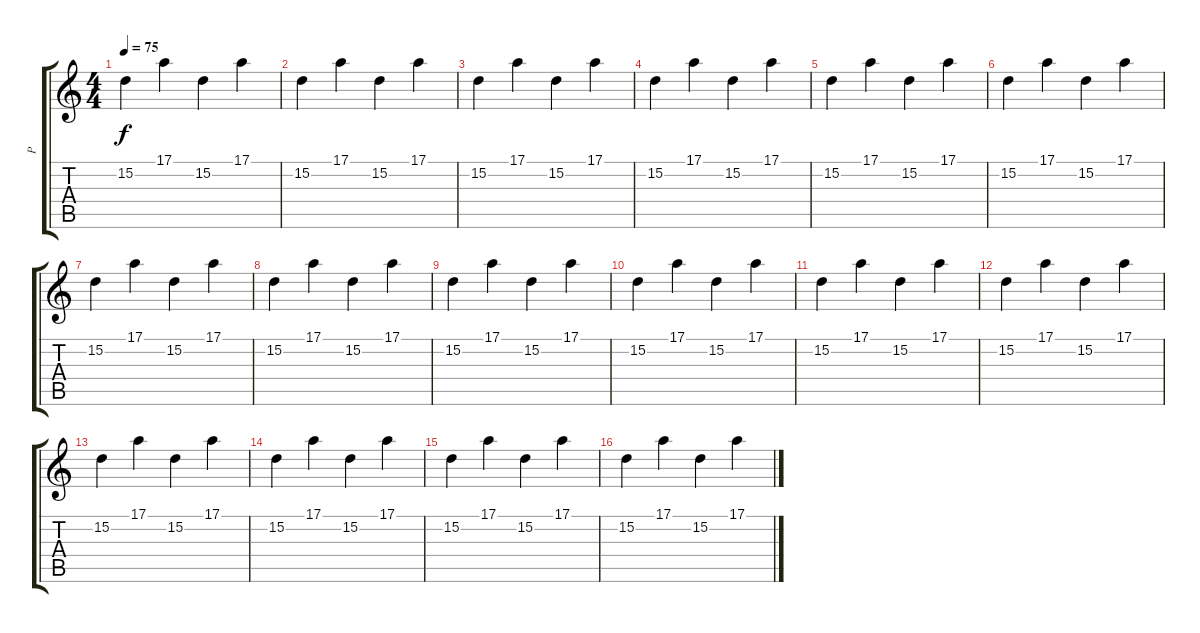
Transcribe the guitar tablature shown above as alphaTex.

\track ("P" "P") {instrument brightacousticpiano}
\staff {score tabs}
\tuning (E4 B3 G3 D3 A2 E2) {hide}
\ts (4 4)
\tempo 75
\clef g2
\ks c
15.2.4{dy f} 17.1.4 15.2.4 17.1.4 |
15.2.4 17.1.4 15.2.4 17.1.4 |
15.2.4 17.1.4 15.2.4 17.1.4 |
15.2.4 17.1.4 15.2.4 17.1.4 |
15.2.4 17.1.4 15.2.4 17.1.4 |
15.2.4 17.1.4 15.2.4 17.1.4 |
15.2.4 17.1.4 15.2.4 17.1.4 |
15.2.4 17.1.4 15.2.4 17.1.4 |
15.2.4 17.1.4 15.2.4 17.1.4 |
15.2.4 17.1.4 15.2.4 17.1.4 |
15.2.4 17.1.4 15.2.4 17.1.4 |
15.2.4 17.1.4 15.2.4 17.1.4 |
15.2.4 17.1.4 15.2.4 17.1.4 |
15.2.4 17.1.4 15.2.4 17.1.4 |
15.2.4 17.1.4 15.2.4 17.1.4 |
15.2.4 17.1.4 15.2.4 17.1.4
